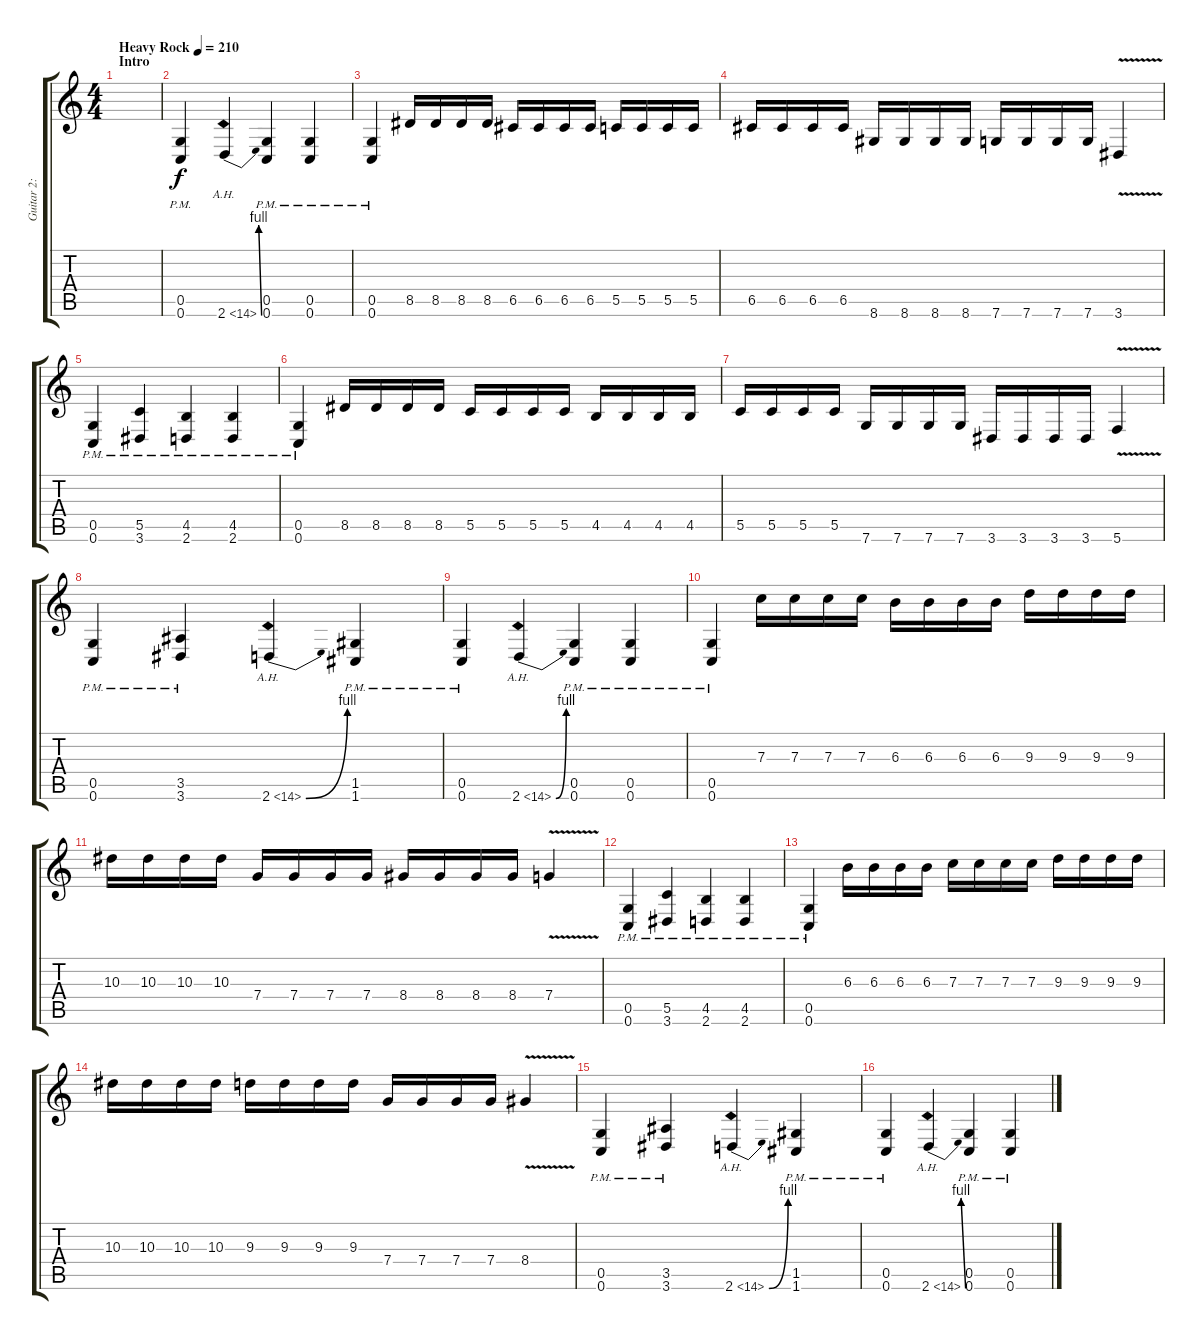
\track ("Guitar 2: Johan" "Guitar 2: ") {instrument distortionguitar}
\staff {score tabs}
\tuning (D4 A3 F3 C3 G2 C2) {hide}
\ts (4 4)
\section ("" "Intro")
\tempo (210 "Heavy Rock")
\clef g2
\ks c
|
(0.5{pm} 0.6{pm}).4 2.6{be (bend 0 0 60 4) ah 12}.4 (0.5{pm} 0.6{pm}).4 (0.5{pm} 0.6{pm}).4 |
(0.5{pm} 0.6{pm}).4 8.5.16 8.5.16 8.5.16 8.5.16 6.5.16 6.5.16 6.5.16 6.5.16 5.5.16 5.5.16 5.5.16 5.5.16 |
6.5.16 6.5.16 6.5.16 6.5.16 8.6.16 8.6.16 8.6.16 8.6.16 7.6.16 7.6.16 7.6.16 7.6.16 3.6{v}.4 |
(0.5{pm} 0.6{pm}).4 (5.5{pm} 3.6{pm}).4 (4.5{pm} 2.6{pm}).4 (4.5{pm} 2.6{pm}).4 |
(0.5{pm} 0.6{pm}).4 8.5.16 8.5.16 8.5.16 8.5.16 5.5.16 5.5.16 5.5.16 5.5.16 4.5.16 4.5.16 4.5.16 4.5.16 |
5.5.16 5.5.16 5.5.16 5.5.16 7.6.16 7.6.16 7.6.16 7.6.16 3.6.16 3.6.16 3.6.16 3.6.16 5.6{v}.4 |
(0.5{pm} 0.6{pm}).4 (3.5{pm} 3.6{pm}).4 2.6{be (bend 0 0 60 4) ah 12}.4 (1.5{pm} 1.6{pm}).4 |
(0.5{pm} 0.6{pm}).4 2.6{be (bend 0 0 60 4) ah 12}.4 (0.5{pm} 0.6{pm}).4 (0.5{pm} 0.6{pm}).4 |
(0.5{pm} 0.6{pm}).4 7.3.16 7.3.16 7.3.16 7.3.16 6.3.16 6.3.16 6.3.16 6.3.16 9.3.16 9.3.16 9.3.16 9.3.16 |
10.3.16 10.3.16 10.3.16 10.3.16 7.4.16 7.4.16 7.4.16 7.4.16 8.4.16 8.4.16 8.4.16 8.4.16 7.4{v}.4 |
(0.5{pm} 0.6{pm}).4 (5.5{pm} 3.6{pm}).4 (4.5{pm} 2.6{pm}).4 (4.5{pm} 2.6{pm}).4 |
(0.5{pm} 0.6{pm}).4 6.3.16 6.3.16 6.3.16 6.3.16 7.3.16 7.3.16 7.3.16 7.3.16 9.3.16 9.3.16 9.3.16 9.3.16 |
10.3.16 10.3.16 10.3.16 10.3.16 9.3.16 9.3.16 9.3.16 9.3.16 7.4.16 7.4.16 7.4.16 7.4.16 8.4{v}.4 |
(0.5{pm} 0.6{pm}).4 (3.5{pm} 3.6{pm}).4 2.6{be (bend 0 0 60 4) ah 12}.4 (1.5{pm} 1.6{pm}).4 |
(0.5{pm} 0.6{pm}).4 2.6{be (bend 0 0 60 4) ah 12}.4 (0.5{pm} 0.6{pm}).4 (0.5{pm} 0.6{pm}).4
